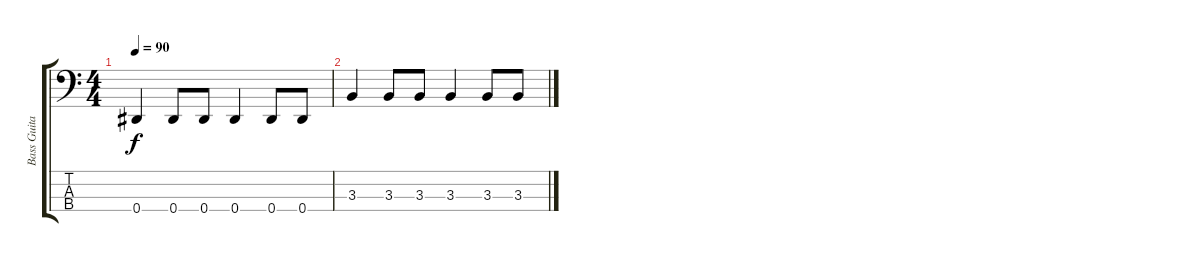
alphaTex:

\track ("Bass Guitar" "Bass Guita") {instrument electricbasspick}
\staff {score tabs}
\tuning (Gb2 Db2 Ab1 Eb1) {hide}
\ts (4 4)
\tempo 90
\clef f4
\ks c
0.4.4{dy f} 0.4.8 0.4.8 0.4.4 0.4.8 0.4.8 |
3.3.4 3.3.8 3.3.8 3.3.4 3.3.8 3.3.8
